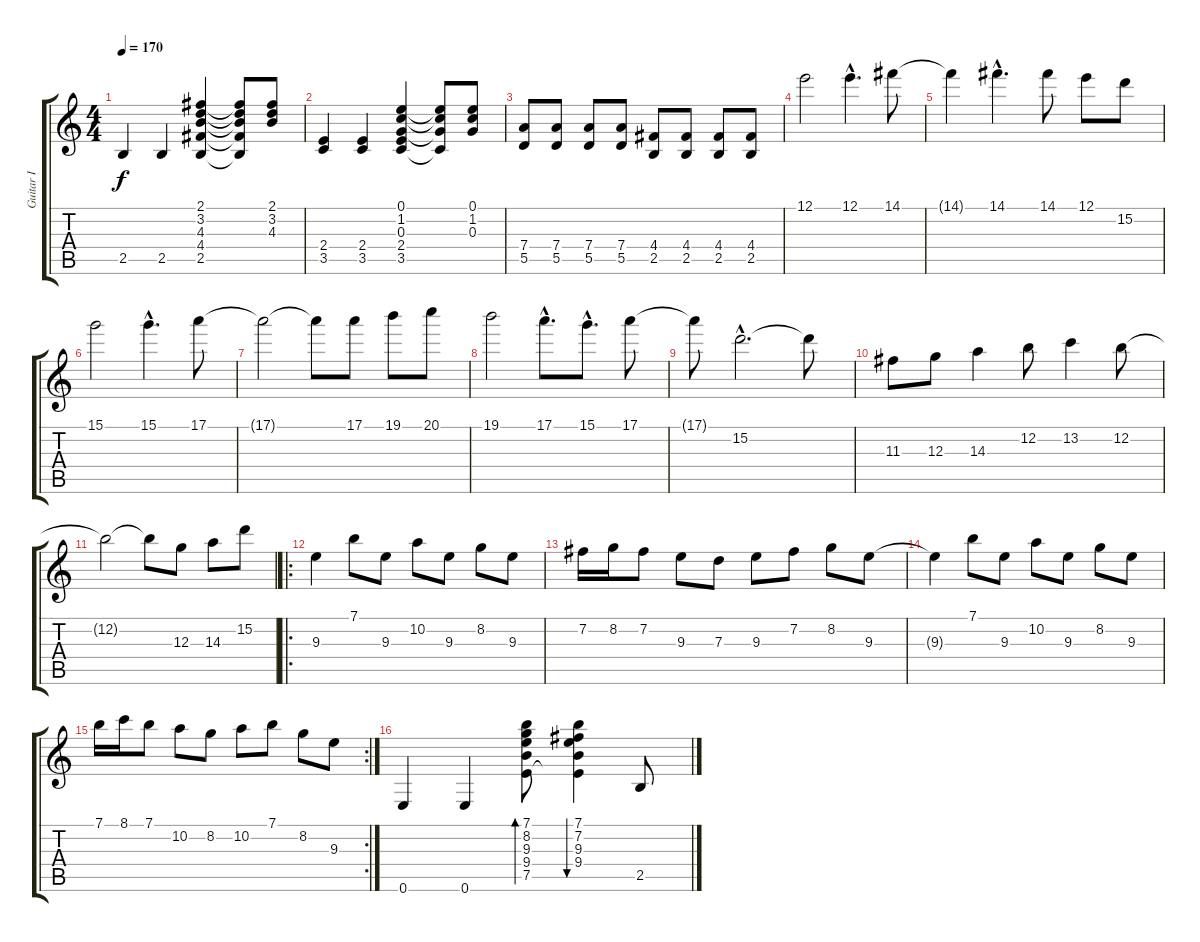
\track ("Guitar I" "Guitar I") {instrument distortionguitar}
\staff {score tabs}
\tuning (E4 B3 G3 D3 A2 E2) {hide}
\ts (4 4)
\tempo 170
\clef g2
\ks c
2.5.4{dy f} 2.5.4 (2.1 3.2 4.3 4.4 2.5).4 (2.1{t} 3.2{t} 4.3{t} 4.4{t} 2.5{t}).8 (2.1 3.2 4.3).8 |
(2.4 3.5).4 (2.4 3.5).4 (0.1 1.2 0.3 2.4 3.5).4 (0.1{t} 1.2{t} 0.3{t} 3.5{t}).8 (0.1 1.2 0.3).8 |
(7.4 5.5).8{instrument distortionguitar} (7.4 5.5).8 (7.4 5.5).8 (7.4 5.5).8 (4.4 2.5).8 (4.4 2.5).8 (4.4 2.5).8 (4.4 2.5).8 |
12.1.2 12.1{hac}.4{d} 14.1.8 |
14.1{t}.4 14.1{hac}.4{d} 14.1.8 12.1.8 15.2.8 |
15.1.2 15.1{hac}.4{d} 17.1.8 |
17.1{t}.2 17.1{t}.8 17.1.8 19.1.8 20.1.8 |
19.1.2 17.1{hac}.8{d} 15.1{hac}.8{d} 17.1.8 |
17.1{t}.8 15.2{hac}.2{d} 15.2{t}.8 |
11.3.8 12.3.8 14.3.4 12.2.8 13.2.4 12.2.8 |
12.2{t}.2 12.2{t}.8 12.3.8 14.3.8 15.2.8 |
\ro
9.3.4 7.1.8 9.3.8 10.2.8 9.3.8 8.2.8 9.3.8 |
7.2.16 8.2.16 7.2.8 9.3.8 7.3.8 9.3.8 7.2.8 8.2.8 9.3.8 |
9.3{t}.4 7.1.8 9.3.8 10.2.8 9.3.8 8.2.8 9.3.8 |
\rc 2
7.1.16 8.1.16 7.1.8 10.2.8 8.2.8 10.2.8 7.1.8 8.2.8 9.3.8 |
0.6.4{instrument acousticguitarsteel} 0.6.4 (7.1 8.2 9.3 9.4 7.5).8{bd 120} (7.1 7.2 9.3 9.4 7.5{t}).4{bu 120} 2.5.8
